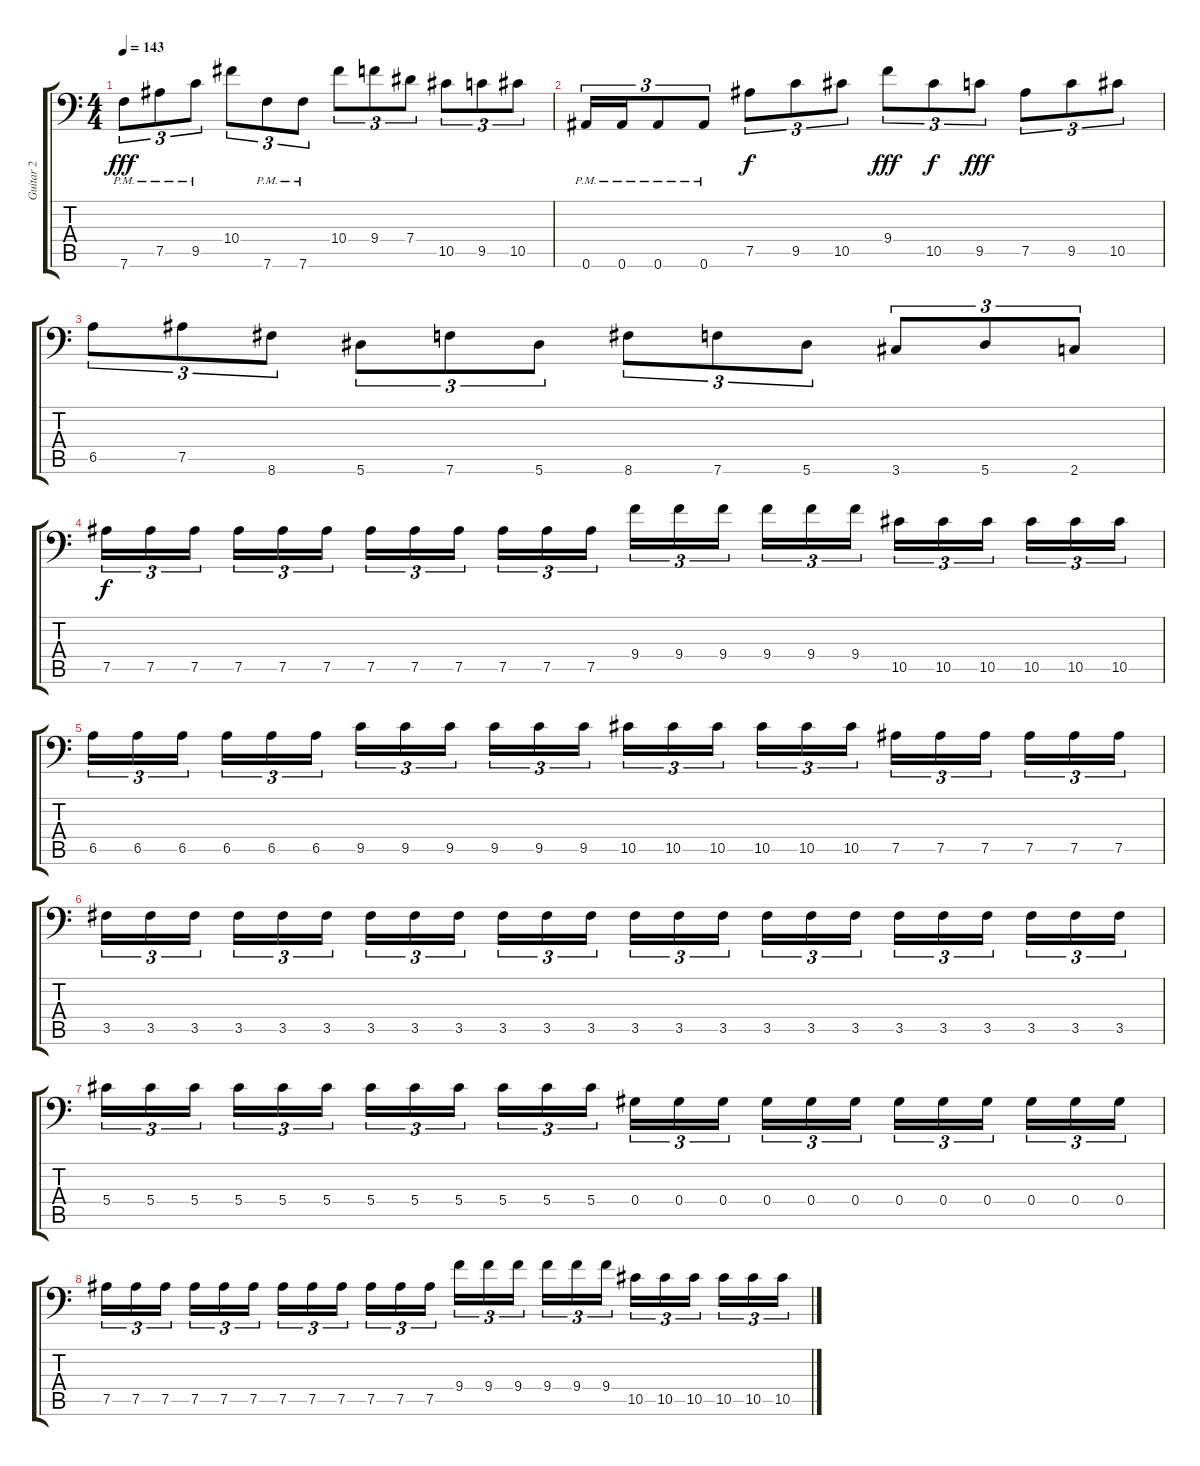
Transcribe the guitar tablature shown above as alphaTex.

\track ("Guitar 2" "Guitar 2") {instrument distortionguitar}
\staff {score tabs}
\tuning (Bb3 F3 Db3 Ab2 Eb2 Bb1) {hide}
\ts (4 4)
\tempo 143
\clef f4
\ks c
7.6{pm}.8{tu (3 2) dy fff} 7.5{pm}.8{tu (3 2)} 9.5{pm}.8{tu (3 2)} 10.4.8{tu (3 2)} 7.6{pm}.8{tu (3 2)} 7.6{pm}.8{tu (3 2)} 10.4.8{tu (3 2)} 9.4.8{tu (3 2)} 7.4.8{tu (3 2)} 10.5.8{tu (3 2)} 9.5.8{tu (3 2)} 10.5.8{tu (3 2)} |
0.6{pm}.16{tu (3 2)} 0.6{pm}.16{tu (3 2)} 0.6{pm}.8{tu (3 2)} 0.6{pm}.8{tu (3 2)} 7.5.8{tu (3 2) dy f} 9.5.8{tu (3 2)} 10.5.8{tu (3 2)} 9.4.8{tu (3 2) dy fff} 10.5.8{tu (3 2) dy f} 9.5.8{tu (3 2) dy fff} 7.5.8{tu (3 2)} 9.5.8{tu (3 2)} 10.5.8{tu (3 2)} |
6.5.8{tu (3 2)} 7.5.8{tu (3 2)} 8.6.8{tu (3 2)} 5.6.8{tu (3 2)} 7.6.8{tu (3 2)} 5.6.8{tu (3 2)} 8.6.8{tu (3 2)} 7.6.8{tu (3 2)} 5.6.8{tu (3 2)} 3.6.8{tu (3 2)} 5.6.8{tu (3 2)} 2.6.8{tu (3 2)} |
7.5.16{tu (3 2) dy f} 7.5.16{tu (3 2)} 7.5.16{tu (3 2) beam splitsecondary} 7.5.16{tu (3 2)} 7.5.16{tu (3 2)} 7.5.16{tu (3 2)} 7.5.16{tu (3 2)} 7.5.16{tu (3 2)} 7.5.16{tu (3 2) beam splitsecondary} 7.5.16{tu (3 2)} 7.5.16{tu (3 2)} 7.5.16{tu (3 2)} 9.4.16{tu (3 2)} 9.4.16{tu (3 2)} 9.4.16{tu (3 2) beam splitsecondary} 9.4.16{tu (3 2)} 9.4.16{tu (3 2)} 9.4.16{tu (3 2)} 10.5.16{tu (3 2)} 10.5.16{tu (3 2)} 10.5.16{tu (3 2) beam splitsecondary} 10.5.16{tu (3 2)} 10.5.16{tu (3 2)} 10.5.16{tu (3 2)} |
6.5.16{tu (3 2)} 6.5.16{tu (3 2)} 6.5.16{tu (3 2) beam splitsecondary} 6.5.16{tu (3 2)} 6.5.16{tu (3 2)} 6.5.16{tu (3 2)} 9.5.16{tu (3 2)} 9.5.16{tu (3 2)} 9.5.16{tu (3 2) beam splitsecondary} 9.5.16{tu (3 2)} 9.5.16{tu (3 2)} 9.5.16{tu (3 2)} 10.5.16{tu (3 2)} 10.5.16{tu (3 2)} 10.5.16{tu (3 2) beam splitsecondary} 10.5.16{tu (3 2)} 10.5.16{tu (3 2)} 10.5.16{tu (3 2)} 7.5.16{tu (3 2)} 7.5.16{tu (3 2)} 7.5.16{tu (3 2) beam splitsecondary} 7.5.16{tu (3 2)} 7.5.16{tu (3 2)} 7.5.16{tu (3 2)} |
3.5.16{tu (3 2)} 3.5.16{tu (3 2)} 3.5.16{tu (3 2) beam splitsecondary} 3.5.16{tu (3 2)} 3.5.16{tu (3 2)} 3.5.16{tu (3 2)} 3.5.16{tu (3 2)} 3.5.16{tu (3 2)} 3.5.16{tu (3 2) beam splitsecondary} 3.5.16{tu (3 2)} 3.5.16{tu (3 2)} 3.5.16{tu (3 2)} 3.5.16{tu (3 2)} 3.5.16{tu (3 2)} 3.5.16{tu (3 2) beam splitsecondary} 3.5.16{tu (3 2)} 3.5.16{tu (3 2)} 3.5.16{tu (3 2)} 3.5.16{tu (3 2)} 3.5.16{tu (3 2)} 3.5.16{tu (3 2) beam splitsecondary} 3.5.16{tu (3 2)} 3.5.16{tu (3 2)} 3.5.16{tu (3 2)} |
5.4.16{tu (3 2)} 5.4.16{tu (3 2)} 5.4.16{tu (3 2) beam splitsecondary} 5.4.16{tu (3 2)} 5.4.16{tu (3 2)} 5.4.16{tu (3 2)} 5.4.16{tu (3 2)} 5.4.16{tu (3 2)} 5.4.16{tu (3 2) beam splitsecondary} 5.4.16{tu (3 2)} 5.4.16{tu (3 2)} 5.4.16{tu (3 2)} 0.4.16{tu (3 2)} 0.4.16{tu (3 2)} 0.4.16{tu (3 2) beam splitsecondary} 0.4.16{tu (3 2)} 0.4.16{tu (3 2)} 0.4.16{tu (3 2)} 0.4.16{tu (3 2)} 0.4.16{tu (3 2)} 0.4.16{tu (3 2) beam splitsecondary} 0.4.16{tu (3 2)} 0.4.16{tu (3 2)} 0.4.16{tu (3 2)} |
7.5.16{tu (3 2)} 7.5.16{tu (3 2)} 7.5.16{tu (3 2) beam splitsecondary} 7.5.16{tu (3 2)} 7.5.16{tu (3 2)} 7.5.16{tu (3 2)} 7.5.16{tu (3 2)} 7.5.16{tu (3 2)} 7.5.16{tu (3 2) beam splitsecondary} 7.5.16{tu (3 2)} 7.5.16{tu (3 2)} 7.5.16{tu (3 2)} 9.4.16{tu (3 2)} 9.4.16{tu (3 2)} 9.4.16{tu (3 2) beam splitsecondary} 9.4.16{tu (3 2)} 9.4.16{tu (3 2)} 9.4.16{tu (3 2)} 10.5.16{tu (3 2)} 10.5.16{tu (3 2)} 10.5.16{tu (3 2) beam splitsecondary} 10.5.16{tu (3 2)} 10.5.16{tu (3 2)} 10.5.16{tu (3 2)}
